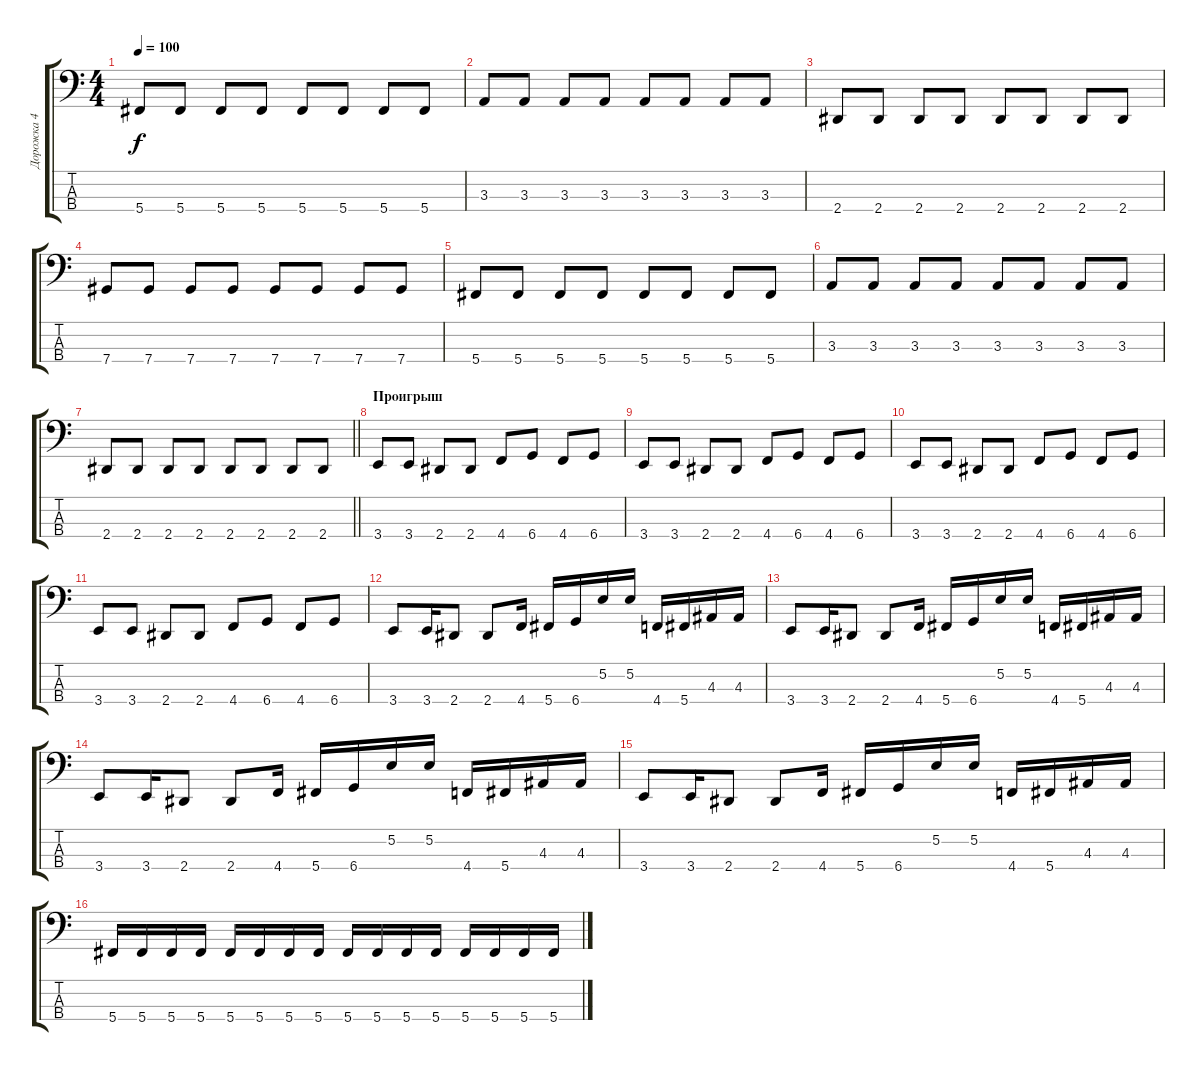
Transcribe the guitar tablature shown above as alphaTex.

\track ("Дорожка 4" "Дорожка 4") {instrument electricbasspick}
\staff {score tabs}
\tuning (E2 B1 Gb1 Db1) {hide}
\ts (4 4)
\tempo 100
\clef f4
\ks c
5.4.8{dy f} 5.4.8 5.4.8 5.4.8 5.4.8 5.4.8 5.4.8 5.4.8 |
3.3.8 3.3.8 3.3.8 3.3.8 3.3.8 3.3.8 3.3.8 3.3.8 |
2.4.8 2.4.8 2.4.8 2.4.8 2.4.8 2.4.8 2.4.8 2.4.8 |
7.4.8 7.4.8 7.4.8 7.4.8 7.4.8 7.4.8 7.4.8 7.4.8 |
5.4.8 5.4.8 5.4.8 5.4.8 5.4.8 5.4.8 5.4.8 5.4.8 |
3.3.8 3.3.8 3.3.8 3.3.8 3.3.8 3.3.8 3.3.8 3.3.8 |
\barLineRight lightlight
2.4.8 2.4.8 2.4.8 2.4.8 2.4.8 2.4.8 2.4.8 2.4.8 |
\section ("" "Проигрыш")
3.4.8 3.4.8 2.4.8 2.4.8 4.4.8 6.4.8 4.4.8 6.4.8 |
3.4.8 3.4.8 2.4.8 2.4.8 4.4.8 6.4.8 4.4.8 6.4.8 |
3.4.8 3.4.8 2.4.8 2.4.8 4.4.8 6.4.8 4.4.8 6.4.8 |
3.4.8 3.4.8 2.4.8 2.4.8 4.4.8 6.4.8 4.4.8 6.4.8 |
3.4.8 3.4.16 2.4.8 2.4.8 4.4.16 5.4.16 6.4.16 5.2.16 5.2.16 4.4.16 5.4.16 4.3.16 4.3.16 |
3.4.8 3.4.16 2.4.8 2.4.8 4.4.16 5.4.16 6.4.16 5.2.16 5.2.16 4.4.16 5.4.16 4.3.16 4.3.16 |
3.4.8 3.4.16 2.4.8 2.4.8 4.4.16 5.4.16 6.4.16 5.2.16 5.2.16 4.4.16 5.4.16 4.3.16 4.3.16 |
3.4.8 3.4.16 2.4.8 2.4.8 4.4.16 5.4.16 6.4.16 5.2.16 5.2.16 4.4.16 5.4.16 4.3.16 4.3.16 |
5.4.16 5.4.16 5.4.16 5.4.16 5.4.16 5.4.16 5.4.16 5.4.16 5.4.16 5.4.16 5.4.16 5.4.16 5.4.16 5.4.16 5.4.16 5.4.16
